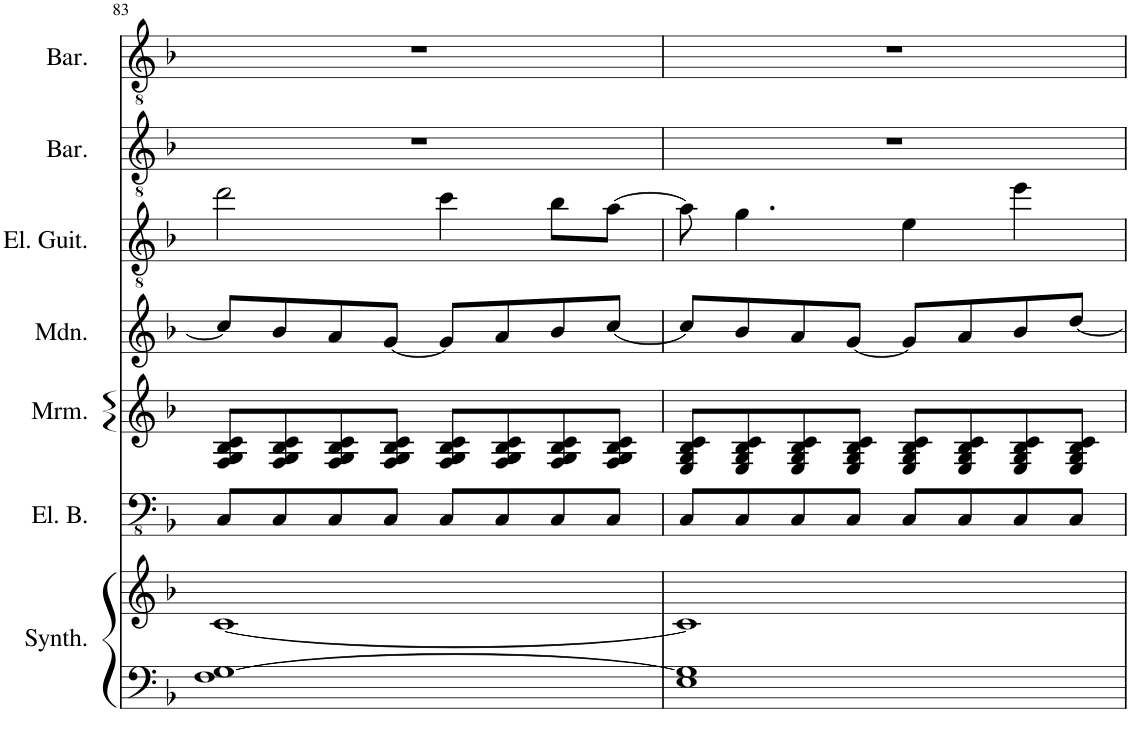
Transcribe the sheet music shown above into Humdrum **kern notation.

**kern	**kern	**kern	**kern	**kern	**kern	**kern	**kern
*part7	*part7	*part6	*part5	*part4	*part3	*part2	*part1
*staff8	*staff7	*staff6	*staff5	*staff4	*staff3	*staff2	*staff1
*I"String Synthesizer	*	*I"Electric Bass	*I"Marimba	*I"Mandolin	*I"Electric Guitar	*I"Baritone	*I"Baritone
*I'Synth.	*	*I'El. B.	*I'Mrm.	*I'Mdn.	*I'El. Guit.	*I'Bar.	*I'Bar.
!!LO:PB:g=z
*clefF4	*clefG2	*clefFv4	*clefG2	*clefG2	*clefGv2	*clefGv2	*clefGv2
*k[b-]	*k[b-]	*k[b-]	*k[b-]	*k[b-]	*k[b-]	*k[b-]	*k[b-]
*M4/4	*M4/4	*M4/4	*M4/4	*M4/4	*M4/4	*M4/4	*M4/4
=83	=83	=83	=83	=83	=83	=83	=83
1F [1G	[1c	8CC/L	8F/ 8G/ 8B-/ 8c/L	8cc/L]	2dd\	1r	1r
.	.	8CC/	8F/ 8G/ 8B-/ 8c/	8b-/	.	.	.
.	.	8CC/	8F/ 8G/ 8B-/ 8c/	8a/	.	.	.
.	.	8CC/J	8F/ 8G/ 8B-/ 8c/J	[8g/J	.	.	.
.	.	8CC/L	8F/ 8G/ 8B-/ 8c/L	8g/L]	4cc\	.	.
.	.	8CC/	8F/ 8G/ 8B-/ 8c/	8a/	.	.	.
.	.	8CC/	8F/ 8G/ 8B-/ 8c/	8b-/	8b-\L	.	.
.	.	8CC/J	8F/ 8G/ 8B-/ 8c/J	[8cc/J	[8a\J	.	.
=84	=84	=84	=84	=84	=84	=84	=84
1E 1G]	1c]	8CC/L	8E/ 8G/ 8B-/ 8c/L	8cc/L]	8a\]	1r	1r
.	.	8CC/	8E/ 8G/ 8B-/ 8c/	8b-/	4.g\	.	.
.	.	8CC/	8E/ 8G/ 8B-/ 8c/	8a/	.	.	.
.	.	8CC/J	8E/ 8G/ 8B-/ 8c/J	[8g/J	.	.	.
.	.	8CC/L	8E/ 8G/ 8B-/ 8c/L	8g/L]	4e\	.	.
.	.	8CC/	8E/ 8G/ 8B-/ 8c/	8a/	.	.	.
.	.	8CC/	8E/ 8G/ 8B-/ 8c/	8b-/	4ee\	.	.
.	.	8CC/J	8E/ 8G/ 8B-/ 8c/J	[8dd/J	.	.	.
=	=	=	=	=	=	=	=
*-	*-	*-	*-	*-	*-	*-	*-
